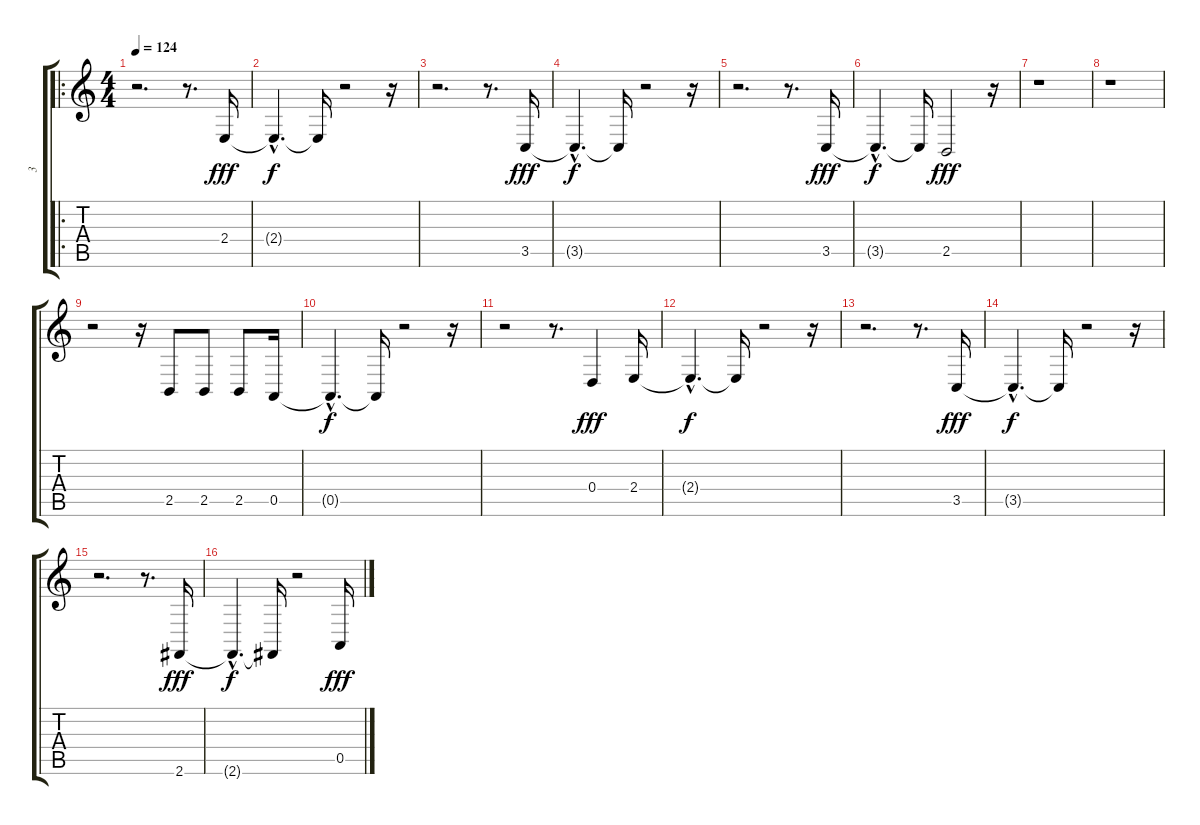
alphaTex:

\track ("3" "3") {instrument timpani}
\staff {score tabs}
\tuning (E4 B3 G3 D3 A2 E2) {hide}
\ro
\ts (4 4)
\tempo 124
\clef g2
\ks c
r.2{d dy fff instrument timpani} r.8{d} 2.4.16 |
2.4{hac t}.4{d dy f} 2.4{t}.16 r.2 r.16 |
r.2{d} r.8{d} 3.5.16{dy fff} |
3.5{hac t}.4{d dy f} 3.5{t}.16 r.2 r.16 |
r.2{d} r.8{d} 3.5.16{dy fff} |
3.5{hac t}.4{d dy f} 3.5{t}.16 2.5.2{dy fff} r.16 |
r.1 |
r.1 |
r.2 r.16 2.5.8 2.5.8 2.5.8 0.5.16 |
0.5{hac t}.4{d dy f} 0.5{t}.16 r.2 r.16 |
r.2 r.8{d} 0.4.4{dy fff} 2.4.16 |
2.4{hac t}.4{d dy f} 2.4{t}.16 r.2 r.16 |
r.2{d} r.8{d} 3.5.16{dy fff} |
3.5{hac t}.4{d dy f} 3.5{t}.16 r.2 r.16 |
r.2{d} r.8{d} 2.6.16{dy fff} |
2.6{hac t}.4{d dy f} 2.6{t}.16 r.2 0.5.16{dy fff}
